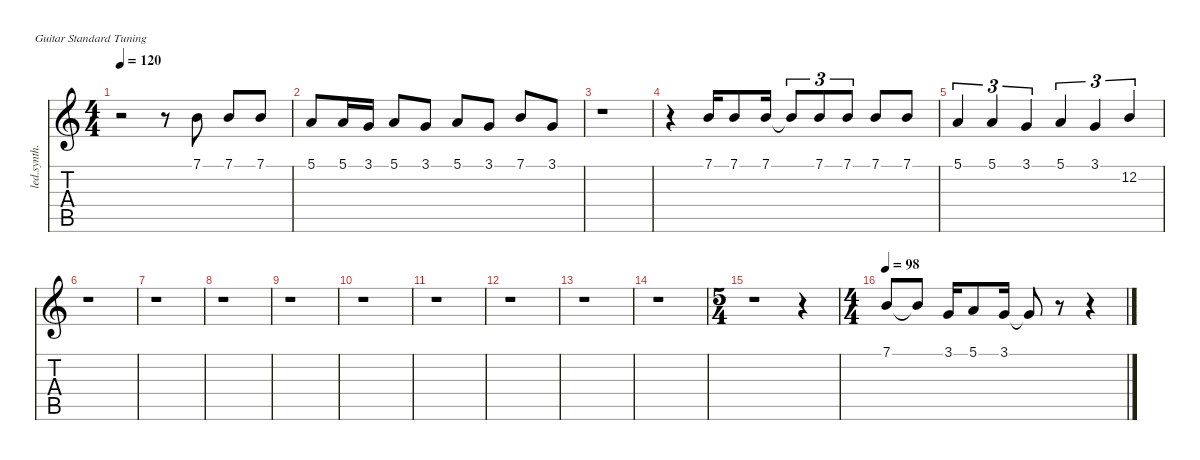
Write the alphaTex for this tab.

\defaultSystemsLayout 4
\hideDynamics
\bracketExtendMode nobrackets
\otherSystemsTrackNameOrientation horizontal
\track ("Vocals (Plant)" "led.synth.") {instrument lead2sawtooth}
\staff {score tabs}
\tuning (E4 B3 G3 D3 A2 E2)
\ts (4 4)
\tempo 120
\clef g2
\ks c
r.2{dy f beam Down} r.8{beam Down} 7.1.8{beam Down} 7.1.8{beam Up} 7.1.8{beam Up} |
5.1.8{beam Up} 5.1.16{beam Up} 3.1.16{beam Up} 5.1.8{beam Up} 3.1.8{beam Up} 5.1.8{beam Up} 3.1.8{beam Up} 7.1.8{beam Up} 3.1.8{beam Up} |
r.1{beam Down} |
r.4{beam Down} 7.1.16{beam Up} 7.1.8{beam Up} 7.1.16{beam Up} 7.1{t}.8{tu (3 2) beam Up} 7.1.8{tu (3 2) beam Up} 7.1.8{tu (3 2) beam Up} 7.1.8{beam Up} 7.1.8{beam Up} |
5.1.4{tu (3 2) beam Up} 5.1.4{tu (3 2) beam Up} 3.1.4{tu (3 2) beam Up} 5.1.4{tu (3 2) beam Up} 3.1.4{tu (3 2) beam Up} 12.2.4{tu (3 2) beam Up} |
r.1{beam Down} |
r.1{beam Down} |
r.1{beam Down} |
r.1{beam Down} |
r.1{beam Down} |
r.1{beam Down} |
r.1{beam Down} |
r.1{beam Down} |
r.1{beam Down} |
\ts (5 4)
r.1{beam Down} r.4{beam Down} |
\ts (4 4)
\tempo 98
7.1.8{beam Up} 7.1{t}.8{beam Up} 3.1.16{beam Up} 5.1.8{beam Up} 3.1.16{beam Up} 3.1{t}.8{beam Up} r.8{beam Up} r.4{beam Up}
